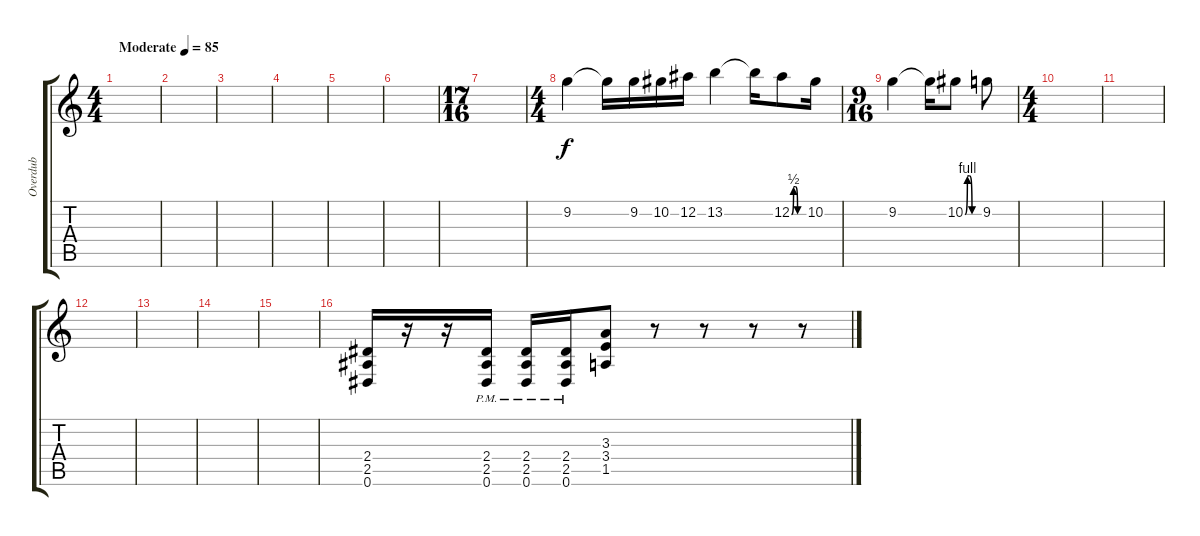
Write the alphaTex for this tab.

\track ("Overdub" "Overdub") {instrument distortionguitar}
\staff {score tabs}
\tuning (Eb4 Bb3 Gb3 Db3 Ab2 Eb2) {hide}
\ts (4 4)
\tempo (85 "Moderate")
\clef g2
\ks c
|
|
|
|
|
|
\ts (17 16)
|
\ts (4 4)
9.2.4 9.2{t}.16 9.2.16 10.2.16 12.2.16 13.2.4 13.2{t}.16 12.2{be (custom 0 0 10 2 20 2 30 0 60 0)}.8 10.2.16 |
\ts (9 16)
9.2.4 9.2{t}.16 10.2{be (custom 0 0 10 4 20 4 30 0 60 0)}.8 9.2.8 |
\ts (4 4)
|
|
|
|
|
|
(2.4 2.5 0.6).16 r.16 r.16 (2.4{pm} 2.5{pm} 0.6{pm}).16 (2.4{pm} 2.5{pm} 0.6{pm}).16 (2.4{pm} 2.5{pm} 0.6{pm}).16 (3.3 3.4 1.5).8 r.8 r.8 r.8 r.8
